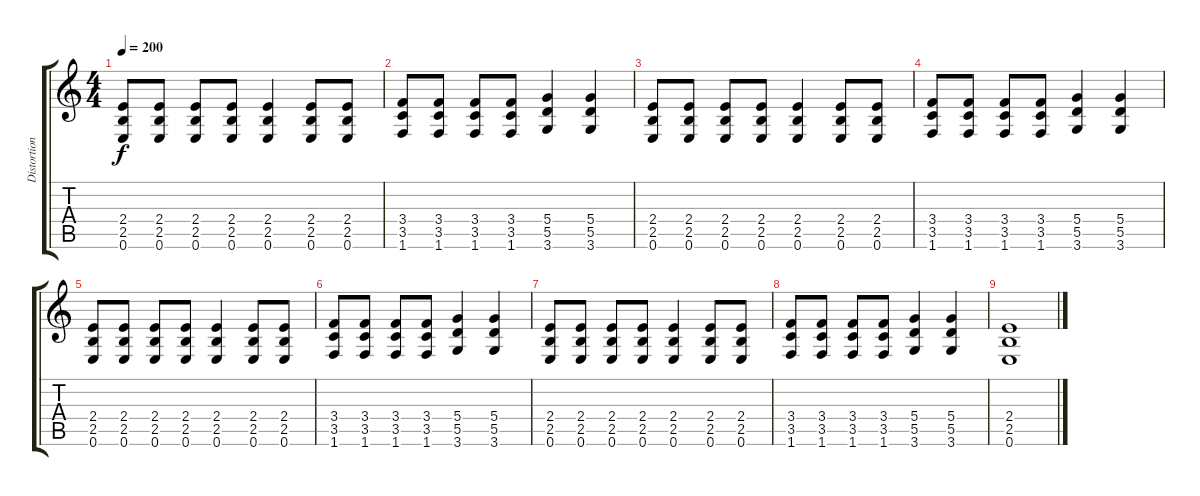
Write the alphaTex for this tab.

\track ("Distortion Guitar" "Distortion") {instrument overdrivenguitar}
\staff {score tabs}
\tuning (E4 B3 G3 D3 A2 E2) {hide}
\ts (4 4)
\tempo 200
\clef g2
\ks c
(2.4 2.5 0.6).8{dy f} (2.4 2.5 0.6).8 (2.4 2.5 0.6).8 (2.4 2.5 0.6).8 (2.4 2.5 0.6).4 (2.4 2.5 0.6).8 (2.4 2.5 0.6).8 |
(3.4 3.5 1.6).8 (3.4 3.5 1.6).8 (3.4 3.5 1.6).8 (3.4 3.5 1.6).8 (5.4 5.5 3.6).4 (5.4 5.5 3.6).4 |
(2.4 2.5 0.6).8 (2.4 2.5 0.6).8 (2.4 2.5 0.6).8 (2.4 2.5 0.6).8 (2.4 2.5 0.6).4 (2.4 2.5 0.6).8 (2.4 2.5 0.6).8 |
(3.4 3.5 1.6).8 (3.4 3.5 1.6).8 (3.4 3.5 1.6).8 (3.4 3.5 1.6).8 (5.4 5.5 3.6).4 (5.4 5.5 3.6).4 |
(2.4 2.5 0.6).8 (2.4 2.5 0.6).8 (2.4 2.5 0.6).8 (2.4 2.5 0.6).8 (2.4 2.5 0.6).4 (2.4 2.5 0.6).8 (2.4 2.5 0.6).8 |
(3.4 3.5 1.6).8 (3.4 3.5 1.6).8 (3.4 3.5 1.6).8 (3.4 3.5 1.6).8 (5.4 5.5 3.6).4 (5.4 5.5 3.6).4 |
(2.4 2.5 0.6).8 (2.4 2.5 0.6).8 (2.4 2.5 0.6).8 (2.4 2.5 0.6).8 (2.4 2.5 0.6).4 (2.4 2.5 0.6).8 (2.4 2.5 0.6).8 |
(3.4 3.5 1.6).8 (3.4 3.5 1.6).8 (3.4 3.5 1.6).8 (3.4 3.5 1.6).8 (5.4 5.5 3.6).4 (5.4 5.5 3.6).4 |
(2.4 2.5 0.6).1
